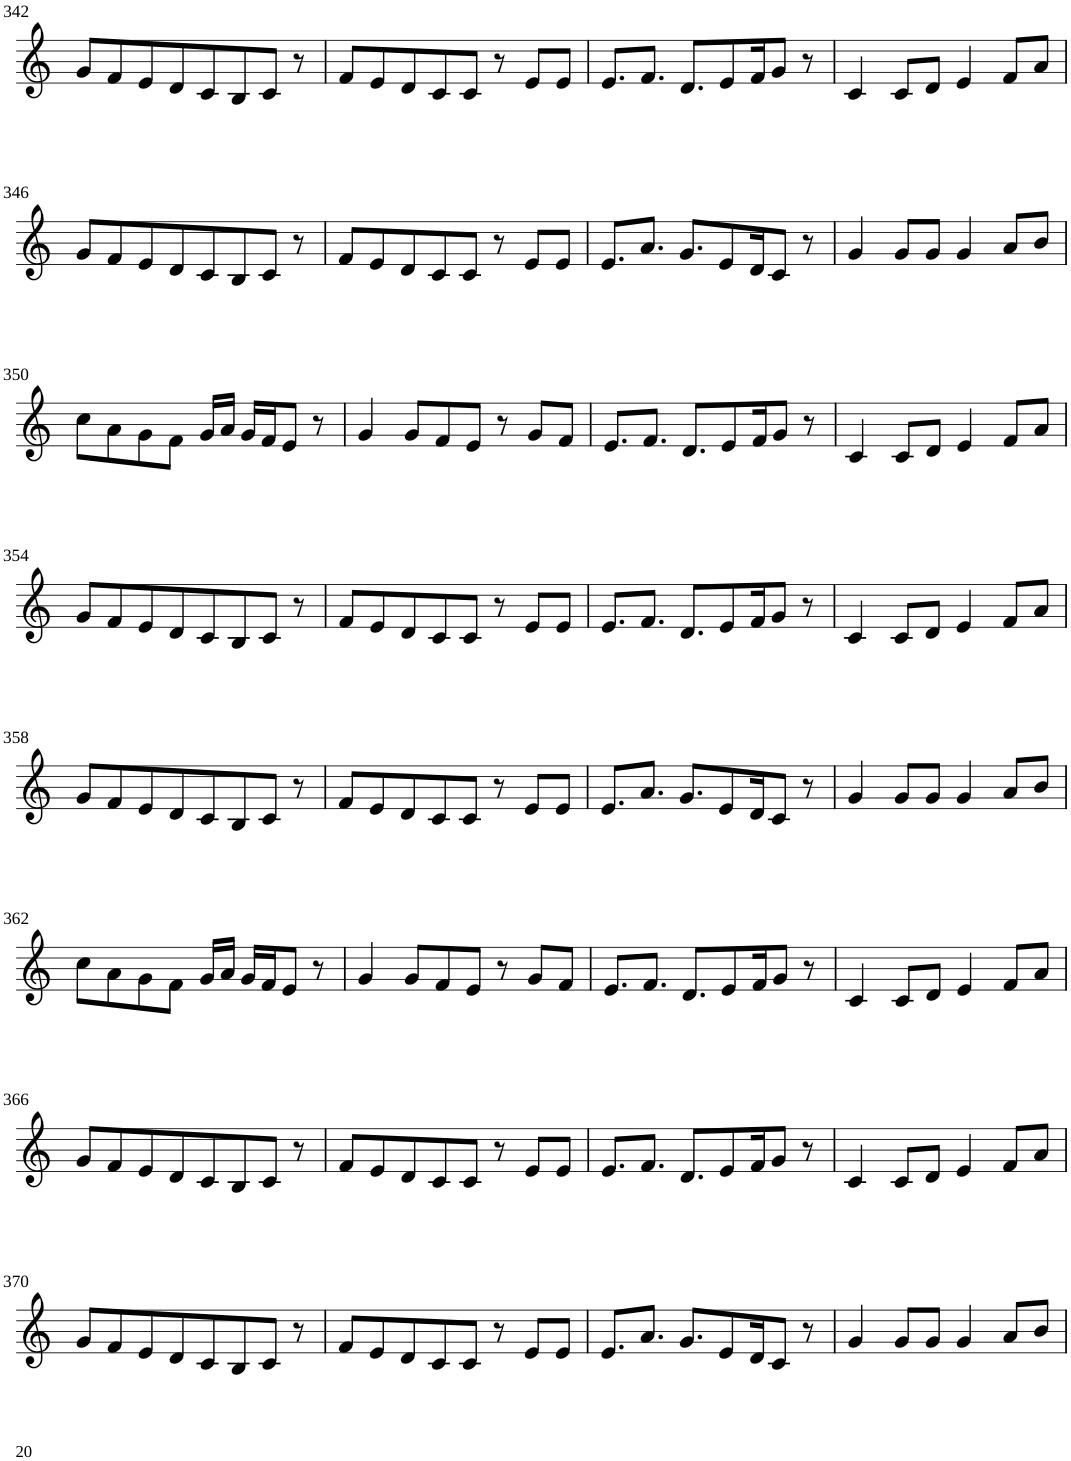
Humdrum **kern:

**kern
*part1
*staff1
*I"Violin
!!LO:PB:g=z
*clefG2
*k[]
*M8/8
=342
8g/L
8f/
8e/
8d/
8c/
8B/
8c/J
8r
=343
8f/L
8e/
8d/
8c/
8c/J
8r
8e/L
8e/J
=344
8.e/L
8.f/J
8.d/L
8e/
16f/K
8g/J
8r
=345
4c/
8c/L
8d/J
4e/
8f/L
8a/J
!!LO:LB:g=z
=346
8g/L
8f/
8e/
8d/
8c/
8B/
8c/J
8r
=347
8f/L
8e/
8d/
8c/
8c/J
8r
8e/L
8e/J
=348
8.e/L
8.a/J
8.g/L
8e/
16d/K
8c/J
8r
=349
4g/
8g/L
8g/J
4g/
8a/L
8b/J
!!LO:LB:g=z
=350
8cc\L
8a\
8g\
8f\J
16g/LL
16a/JJ
16g/LL
16f/J
8e/J
8r
=351
4g/
8g/L
8f/
8e/J
8r
8g/L
8f/J
=352
8.e/L
8.f/J
8.d/L
8e/
16f/K
8g/J
8r
=353
4c/
8c/L
8d/J
4e/
8f/L
8a/J
!!LO:LB:g=z
=354
8g/L
8f/
8e/
8d/
8c/
8B/
8c/J
8r
=355
8f/L
8e/
8d/
8c/
8c/J
8r
8e/L
8e/J
=356
8.e/L
8.f/J
8.d/L
8e/
16f/K
8g/J
8r
=357
4c/
8c/L
8d/J
4e/
8f/L
8a/J
!!LO:LB:g=z
=358
8g/L
8f/
8e/
8d/
8c/
8B/
8c/J
8r
=359
8f/L
8e/
8d/
8c/
8c/J
8r
8e/L
8e/J
=360
8.e/L
8.a/J
8.g/L
8e/
16d/K
8c/J
8r
=361
4g/
8g/L
8g/J
4g/
8a/L
8b/J
!!LO:LB:g=z
=362
8cc\L
8a\
8g\
8f\J
16g/LL
16a/JJ
16g/LL
16f/J
8e/J
8r
=363
4g/
8g/L
8f/
8e/J
8r
8g/L
8f/J
=364
8.e/L
8.f/J
8.d/L
8e/
16f/K
8g/J
8r
=365
4c/
8c/L
8d/J
4e/
8f/L
8a/J
!!LO:LB:g=z
=366
8g/L
8f/
8e/
8d/
8c/
8B/
8c/J
8r
=367
8f/L
8e/
8d/
8c/
8c/J
8r
8e/L
8e/J
=368
8.e/L
8.f/J
8.d/L
8e/
16f/K
8g/J
8r
=369
4c/
8c/L
8d/J
4e/
8f/L
8a/J
!!LO:LB:g=z
=370
8g/L
8f/
8e/
8d/
8c/
8B/
8c/J
8r
=371
8f/L
8e/
8d/
8c/
8c/J
8r
8e/L
8e/J
=372
8.e/L
8.a/J
8.g/L
8e/
16d/K
8c/J
8r
=373
4g/
8g/L
8g/J
4g/
8a/L
8b/J
=
*-
